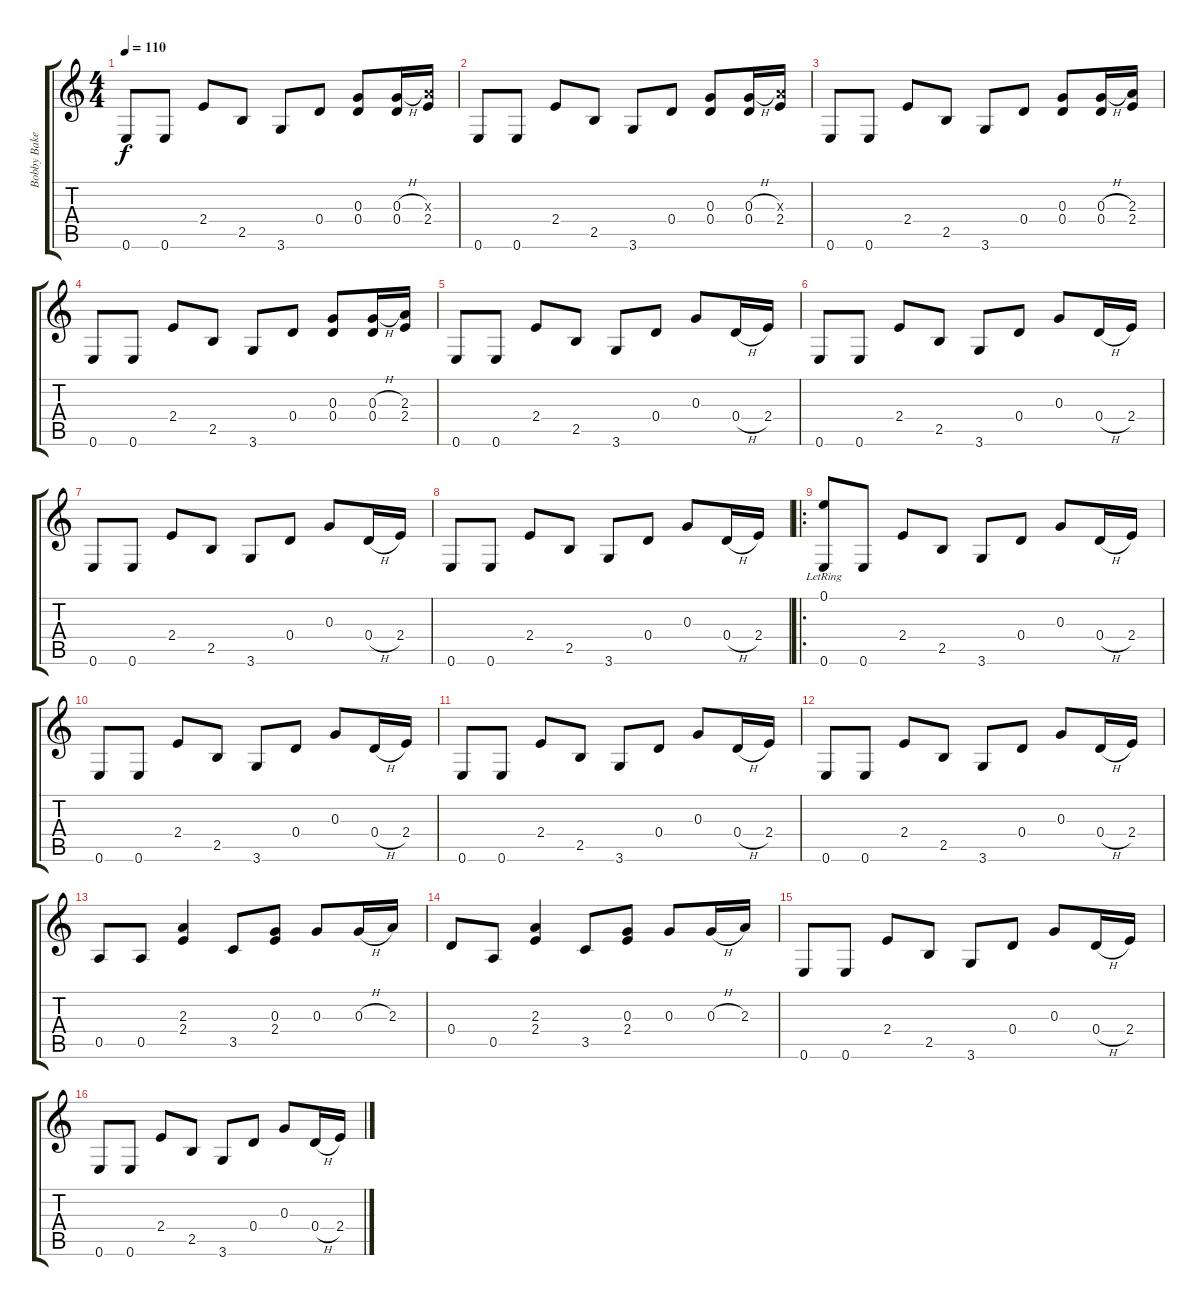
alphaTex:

\track ("Bobby Baker" "Bobby Bake") {instrument distortionguitar}
\staff {score tabs}
\tuning (E4 B3 G3 D3 A2 E2) {hide}
\ts (4 4)
\tempo 110
\clef g2
\ks c
0.6.8{dy f instrument distortionguitar} 0.6.8 2.4.8 2.5.8 3.6.8 0.4.8 (0.3 0.4).8 (0.3{h} 0.4).16 (2.3{x} 2.4).16 |
0.6.8 0.6.8 2.4.8 2.5.8 3.6.8 0.4.8 (0.3 0.4).8 (0.3{h} 0.4).16 (2.3{x} 2.4).16 |
0.6.8 0.6.8 2.4.8 2.5.8 3.6.8 0.4.8 (0.3 0.4).8 (0.3{h} 0.4).16 (2.3 2.4).16 |
0.6.8 0.6.8 2.4.8 2.5.8 3.6.8 0.4.8 (0.3 0.4).8 (0.3{h} 0.4).16 (2.3 2.4).16 |
0.6.8 0.6.8 2.4.8 2.5.8 3.6.8 0.4.8 0.3.8 0.4{h}.16 2.4.16 |
0.6.8 0.6.8 2.4.8 2.5.8 3.6.8 0.4.8 0.3.8 0.4{h}.16 2.4.16 |
0.6.8 0.6.8 2.4.8 2.5.8 3.6.8 0.4.8 0.3.8 0.4{h}.16 2.4.16 |
0.6.8 0.6.8 2.4.8 2.5.8 3.6.8 0.4.8 0.3.8 0.4{h}.16 2.4.16 |
\ro
(0.1{lr} 0.6).8 0.6.8 2.4.8 2.5.8 3.6.8 0.4.8 0.3.8 0.4{h}.16 2.4.16 |
0.6.8 0.6.8 2.4.8 2.5.8 3.6.8 0.4.8 0.3.8 0.4{h}.16 2.4.16 |
0.6.8 0.6.8 2.4.8 2.5.8 3.6.8 0.4.8 0.3.8 0.4{h}.16 2.4.16 |
0.6.8 0.6.8 2.4.8 2.5.8 3.6.8 0.4.8 0.3.8 0.4{h}.16 2.4.16 |
0.5.8 0.5.8 (2.3 2.4).4 3.5.8 (0.3 2.4).8 0.3.8 0.3{h}.16 2.3.16 |
0.4.8 0.5.8 (2.3 2.4).4 3.5.8 (0.3 2.4).8 0.3.8 0.3{h}.16 2.3.16 |
0.6.8 0.6.8 2.4.8 2.5.8 3.6.8 0.4.8 0.3.8 0.4{h}.16 2.4.16 |
0.6.8 0.6.8 2.4.8 2.5.8 3.6.8 0.4.8 0.3.8 0.4{h}.16 2.4.16
